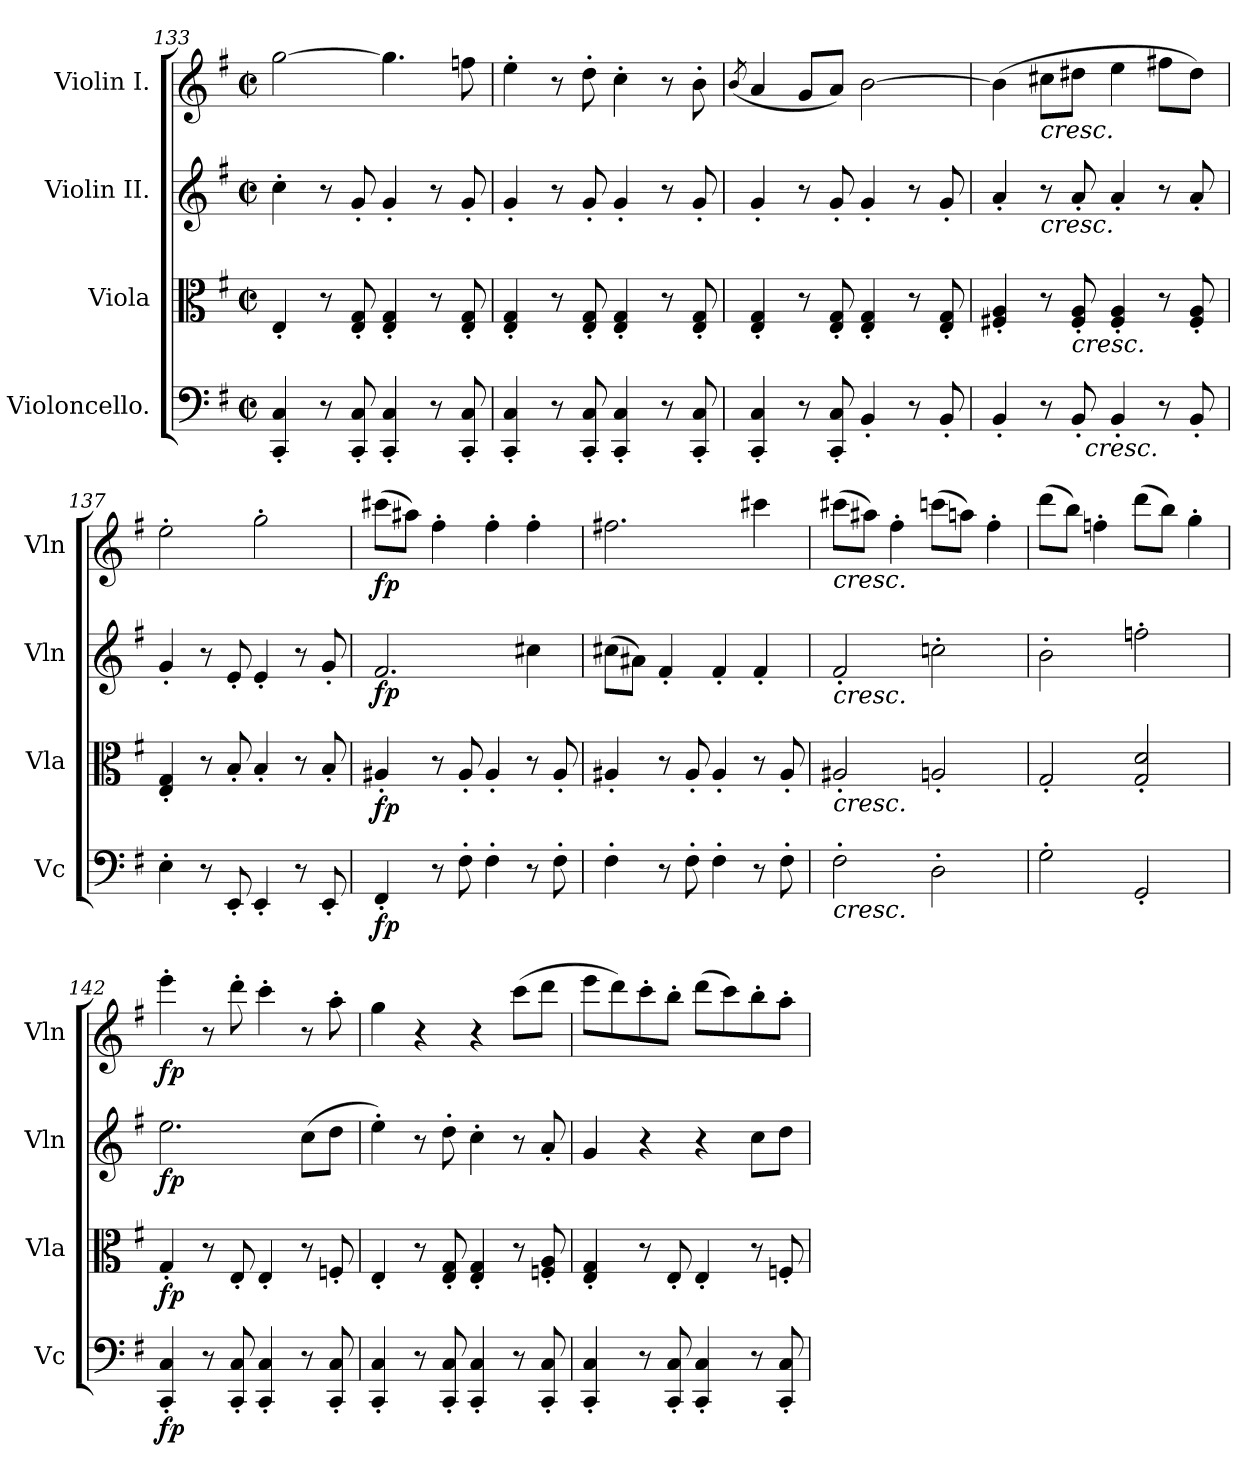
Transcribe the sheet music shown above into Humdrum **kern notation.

**kern	**dynam	**kern	**dynam	**kern	**dynam	**kern	**dynam
*part4	*part4	*part3	*part3	*part2	*part2	*part1	*part1
*staff4	*staff4	*staff3	*staff3	*staff2	*staff2	*staff1	*staff1
*I"Violoncello.	*	*I"Viola	*	*I"Violin II.	*	*I"Violin I.	*
*I'Vc	*	*I'Vla	*	*I'Vln	*	*I'Vln	*
*clefF4	*	*clefC3	*	*clefG2	*	*clefG2	*
*k[f#]	*	*k[f#]	*	*k[f#]	*	*k[f#]	*
*e:	*	*e:	*	*e:	*	*e:	*
*M2/2	*	*M2/2	*	*M2/2	*	*M2/2	*
*met(c|)	*	*met(c|)	*	*met(c|)	*	*met(c|)	*
=133	=133	=133	=133	=133	=133	=133	=133
4CC/'< 4C/'<	.	4E'</	.	4cc'>\	.	[2gg\	.
8r	.	8r	.	8r	.	.	.
8CC/'< 8C/'<	.	8E/'< 8G/'<	.	8g'</	.	.	.
4CC/'< 4C/'<	.	4E/'< 4G/'<	.	4g'</	.	4.gg\]	.
8r	.	8r	.	8r	.	.	.
8CC/'< 8C/'<	.	8E/'< 8G/'<	.	8g'</	.	8ffn\	.
=134	=134	=134	=134	=134	=134	=134	=134
4CC/'< 4C/'<	.	4E/'< 4G/'<	.	4g'</	.	4ee'>\	.
8r	.	8r	.	8r	.	8r	.
8CC/'< 8C/'<	.	8E/'< 8G/'<	.	8g'</	.	8dd'>\	.
4CC/'< 4C/'<	.	4E/'< 4G/'<	.	4g'</	.	4cc'>\	.
8r	.	8r	.	8r	.	8r	.
8CC/'< 8C/'<	.	8E/'< 8G/'<	.	8g'</	.	8b'>\	.
!!LO:LB:g=z
=135	=135	=135	=135	=135	=135	=135	=135
.	.	.	.	.	.	(8qb/	.
4CC/'< 4C/'<	.	4E/'< 4G/'<	.	4g'</	.	4a/	.
8r	.	8r	.	8r	.	8g/L	.
8CC/'< 8C/'<	.	8E/'< 8G/'<	.	8g'</	.	8a/J)	.
4BB'</	.	4E/'< 4G/'<	.	4g'</	.	[2b\	.
8r	.	8r	.	8r	.	.	.
8BB'</	.	8E/'< 8G/'<	.	8g'</	.	.	.
=136	=136	=136	=136	=136	=136	=136	=136
*^	*	*	*	*	*	*	*
4BB'</	4ryy	.	4F#X/'< 4A/'<	.	4a'</	.	(4b\]	.
!	!	!	!	!	!	!	!LO:TX:b:i:t=cresc.	!
!	!	!	!	!	!LO:TX:b:i:t=cresc.	!	!	!
8r	8ryy	.	8r	.	8r	.	8cc#X\L	.
!	!	!	!LO:TX:b:i:t=cresc.	!	!	!	!	!
8BB'</	32ryy	.	8F#/'< 8A/'<	.	8a'</	.	8dd#X\J	.
!	!LO:TX:b:i:t=cresc.	!	!	!	!	!	!	!
.	2ryy	.	.	.	.	.	.	.
4BB'</	.	.	4F#/'< 4A/'<	.	4a'</	.	4ee\	.
8r	.	.	8r	.	8r	.	8ff#X\L	.
8BB'</	.	.	8F#/'< 8A/'<	.	8a'</	.	8dd#\J)	.
.	16.ryy	.	.	.	.	.	.	.
*v	*v	*	*	*	*	*	*	*
=137	=137	=137	=137	=137	=137	=137	=137
4E'>\	.	4E/'< 4G/'<	.	4g'</	.	2ee'>\	.
8r	.	8r	.	8r	.	.	.
8EE'</	.	8B'</	.	8e'</	.	.	.
4EE'</	.	4B'</	.	4e'</	.	2gg'>\	.
8r	.	8r	.	8r	.	.	.
8EE'</	.	8B'</	.	8g'</	.	.	.
=138	=138	=138	=138	=138	=138	=138	=138
!	!LO:DY:b	!	!LO:DY:b	!	!LO:DY:b	!	!LO:DY:b
4FF#'</	fp	4A#X'</	fp	2.f#/	fp	(8ccc#X\L	fp
.	.	.	.	.	.	8aa#X\J)	.
8r	.	8r	.	.	.	4ff#'>\	.
8F#'>\	.	8A#'</	.	.	.	.	.
4F#'>\	.	4A#'</	.	.	.	4ff#'>\	.
8r	.	8r	.	4cc#X\	.	4ff#'>\	.
8F#'>\	.	8A#'</	.	.	.	.	.
=139	=139	=139	=139	=139	=139	=139	=139
4F#'>\	.	4A#X'</	.	(8cc#X\L	.	2.ff#X\	.
.	.	.	.	8a#X\J)	.	.	.
8r	.	8r	.	4f#'</	.	.	.
8F#'>\	.	8A#'</	.	.	.	.	.
4F#'>\	.	4A#'</	.	4f#'</	.	.	.
8r	.	8r	.	4f#'</	.	4ccc#X\	.
8F#'>\	.	8A#'</	.	.	.	.	.
=140	=140	=140	=140	=140	=140	=140	=140
!	!	!	!	!	!	!LO:TX:b:i:t=cresc.	!
!	!	!	!	!LO:TX:b:i:t=cresc.	!	!	!
!	!	!LO:TX:b:i:t=cresc.	!	!	!	!	!
!LO:TX:b:i:t=cresc.	!	!	!	!	!	!	!
2F#'>\	.	2A#X'</	.	2f#'</	.	(8ccc#X\L	.
.	.	.	.	.	.	8aa#X\J)	.
.	.	.	.	.	.	4ff#'>\	.
2D'>\	.	2An'</	.	2ccn'>\	.	(8cccn\L	.
.	.	.	.	.	.	8aan\J)	.
.	.	.	.	.	.	4ff#'>\	.
=141	=141	=141	=141	=141	=141	=141	=141
2G'>\	.	2G'</	.	2b'>\	.	(8ddd\L	.
.	.	.	.	.	.	8bb\J)	.
.	.	.	.	.	.	4ffn'>\	.
2GG'</	.	2G/'< 2d/'<	.	2ffn'>\	.	(8ddd\L	.
.	.	.	.	.	.	8bb\J)	.
.	.	.	.	.	.	4gg'>\	.
=142	=142	=142	=142	=142	=142	=142	=142
!	!LO:DY:b	!	!LO:DY:b	!	!LO:DY:b	!	!LO:DY:b
4CC/'< 4C/'<	fp	4G'</	fp	2.ee\	fp	4eee'>\	fp
8r	.	8r	.	.	.	8r	.
8CC/'< 8C/'<	.	8E'</	.	.	.	8ddd'>\	.
4CC/'< 4C/'<	.	4E'</	.	.	.	4ccc'>\	.
8r	.	8r	.	(8cc\L	.	8r	.
8CC/'< 8C/'<	.	8Fn'</	.	8dd\J	.	8aa'>\	.
=143	=143	=143	=143	=143	=143	=143	=143
4CC/'< 4C/'<	.	4E'</	.	4ee'>\)	.	4gg\	.
8r	.	8r	.	8r	.	4r	.
8CC/'< 8C/'<	.	8E/'< 8G/'<	.	8dd'>\	.	.	.
4CC/'< 4C/'<	.	4E/'< 4G/'<	.	4cc'>\	.	4r	.
8r	.	8r	.	8r	.	(8ccc\L	.
8CC/'< 8C/'<	.	8Fn/'< 8A/'<	.	8a'</	.	8ddd\J	.
!!LO:LB:g=z
=144	=144	=144	=144	=144	=144	=144	=144
4CC/'< 4C/'<	.	4E/'< 4G/'<	.	4g/	.	8eee\L	.
.	.	.	.	.	.	8ddd\)	.
8r	.	8r	.	4r	.	8ccc'>\	.
8CC/'< 8C/'<	.	8E'</	.	.	.	8bb'>\J	.
4CC/'< 4C/'<	.	4E'</	.	4r	.	(8ddd\L	.
.	.	.	.	.	.	8ccc\)	.
8r	.	8r	.	8cc\L	.	8bb'>\	.
8CC/'< 8C/'<	.	8Fn'</	.	8dd\J	.	8aa'>\J	.
=	=	=	=	=	=	=	=
*-	*-	*-	*-	*-	*-	*-	*-
